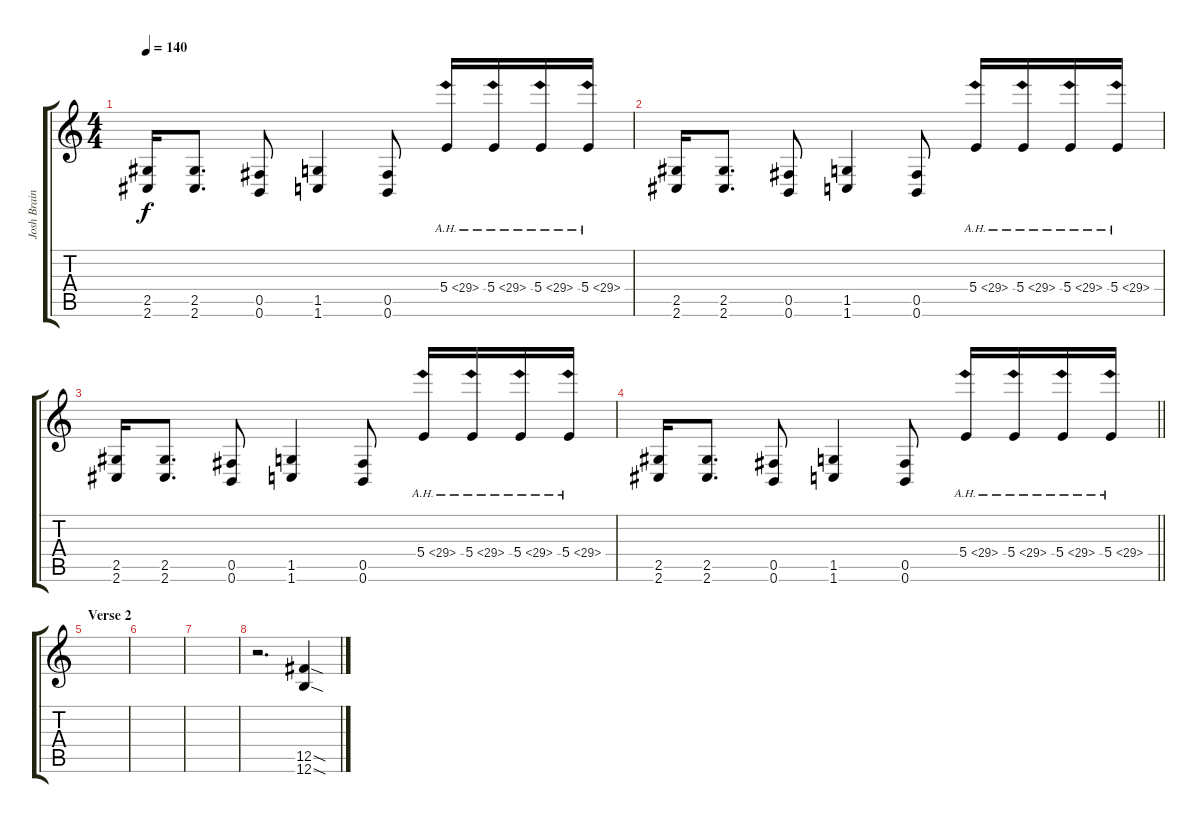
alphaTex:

\track ("Josh Brainard" "Josh Brain") {instrument distortionguitar}
\staff {score tabs}
\tuning (Db4 Ab3 E3 B2 Gb2 B1) {hide}
\ts (4 4)
\tempo 140
\clef g2
\ks c
(2.5 2.6).16{dy f} (2.5 2.6).8{d} (0.5 0.6).8 (1.5 1.6).4 (0.5 0.6).8 5.4{ah 24}.16 5.4{ah 24}.16 5.4{ah 24}.16 5.4{ah 24}.16 |
(2.5 2.6).16 (2.5 2.6).8{d} (0.5 0.6).8 (1.5 1.6).4 (0.5 0.6).8 5.4{ah 24}.16 5.4{ah 24}.16 5.4{ah 24}.16 5.4{ah 24}.16 |
(2.5 2.6).16 (2.5 2.6).8{d} (0.5 0.6).8 (1.5 1.6).4 (0.5 0.6).8 5.4{ah 24}.16 5.4{ah 24}.16 5.4{ah 24}.16 5.4{ah 24}.16 |
\barLineRight lightlight
(2.5 2.6).16 (2.5 2.6).8{d} (0.5 0.6).8 (1.5 1.6).4 (0.5 0.6).8 5.4{ah 24}.16 5.4{ah 24}.16 5.4{ah 24}.16 5.4{ah 24}.16 |
\section ("" "Verse 2")
|
|
|
r.2{d} (12.5{sod} 12.6{sod}).4{volume 9 instrument overdrivenguitar}
